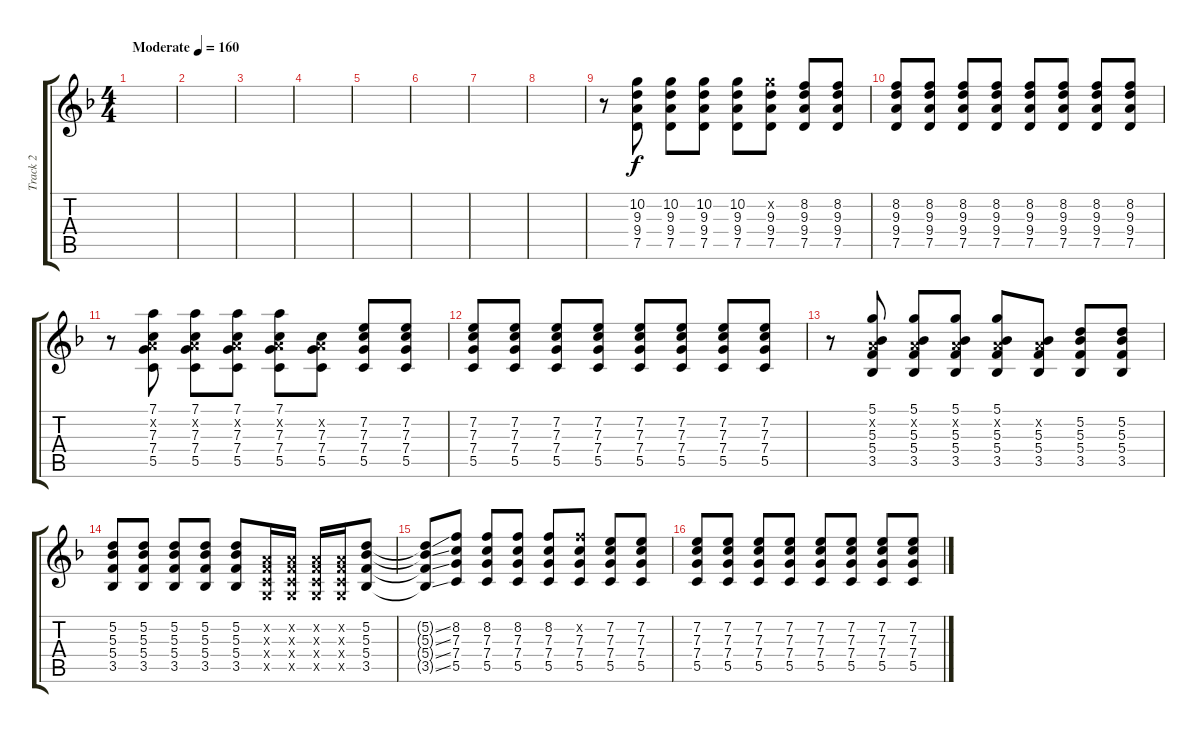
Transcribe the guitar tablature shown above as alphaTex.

\track ("Track 2" "Track 2") {instrument overdrivenguitar}
\staff {score tabs}
\tuning (D4 A3 F3 C3 G2 C2) {hide}
\ts (4 4)
\tempo (160 "Moderate")
\clef g2
\ks dminor
|
|
|
|
|
|
|
|
r.8 (10.2 9.3 9.4 7.5).8 (10.2 9.3 9.4 7.5).8 (10.2 9.3 9.4 7.5).8 (10.2 9.3 9.4 7.5).8 (10.2{x} 9.3 9.4 7.5).8 (8.2 9.3 9.4 7.5).8 (8.2 9.3 9.4 7.5).8 |
(8.2 9.3 9.4 7.5).8 (8.2 9.3 9.4 7.5).8 (8.2 9.3 9.4 7.5).8 (8.2 9.3 9.4 7.5).8 (8.2 9.3 9.4 7.5).8 (8.2 9.3 9.4 7.5).8 (8.2 9.3 9.4 7.5).8 (8.2 9.3 9.4 7.5).8 |
r.8 (7.1 0.2{x} 7.3 7.4 5.5).8 (7.1 0.2{x} 7.3 7.4 5.5).8 (7.1 0.2{x} 7.3 7.4 5.5).8 (7.1 0.2{x} 7.3 7.4 5.5).8 (0.2{x} 7.3 7.4 5.5).8 (7.2 7.3 7.4 5.5).8 (7.2 7.3 7.4 5.5).8 |
(7.2 7.3 7.4 5.5).8 (7.2 7.3 7.4 5.5).8 (7.2 7.3 7.4 5.5).8 (7.2 7.3 7.4 5.5).8 (7.2 7.3 7.4 5.5).8 (7.2 7.3 7.4 5.5).8 (7.2 7.3 7.4 5.5).8 (7.2 7.3 7.4 5.5).8 |
r.8 (5.1 0.2{x} 5.3 5.4 3.5).8 (5.1 0.2{x} 5.3 5.4 3.5).8 (5.1 0.2{x} 5.3 5.4 3.5).8 (5.1 0.2{x} 5.3 5.4 3.5).8 (0.2{x} 5.3 5.4 3.5).8 (5.2 5.3 5.4 3.5).8 (5.2 5.3 5.4 3.5).8 |
(5.2 5.3 5.4 3.5).8 (5.2 5.3 5.4 3.5).8 (5.2 5.3 5.4 3.5).8 (5.2 5.3 5.4 3.5).8 (5.2 5.3 5.4 3.5).8 (0.2{x} 0.3{x} 0.4{x} 0.5{x}).16 (0.2{x} 0.3{x} 0.4{x} 0.5{x}).16 (0.2{x} 0.3{x} 0.4{x} 0.5{x}).16 (0.2{x} 0.3{x} 0.4{x} 0.5{x}).16 (5.2 5.3 5.4 3.5).8 |
(5.2{ss t} 5.3{ss t} 5.4{ss t} 3.5{ss t}).8 (8.2 7.3 7.4 5.5).8 (8.2 7.3 7.4 5.5).8 (8.2 7.3 7.4 5.5).8 (8.2 7.3 7.4 5.5).8 (8.2{x} 7.3 7.4 5.5).8 (7.2 7.3 7.4 5.5).8 (7.2 7.3 7.4 5.5).8 |
(7.2 7.3 7.4 5.5).8 (7.2 7.3 7.4 5.5).8 (7.2 7.3 7.4 5.5).8 (7.2 7.3 7.4 5.5).8 (7.2 7.3 7.4 5.5).8 (7.2 7.3 7.4 5.5).8 (7.2 7.3 7.4 5.5).8 (7.2 7.3 7.4 5.5).8
